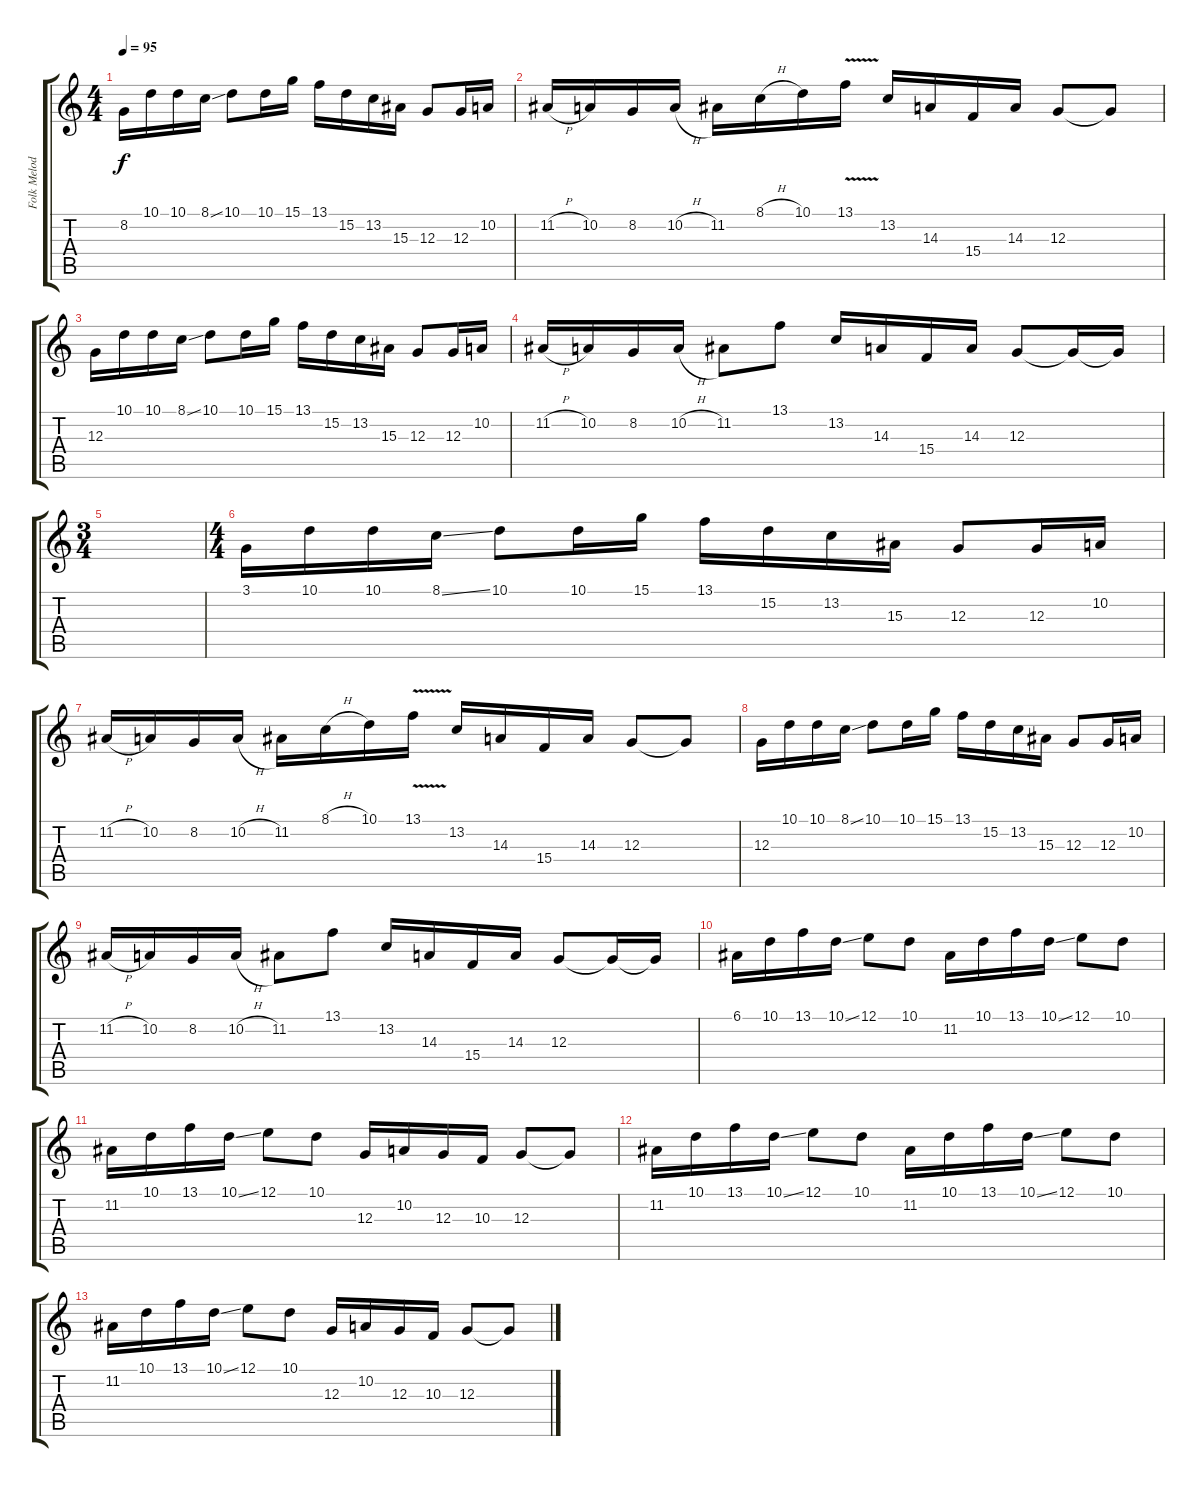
\track ("Folk Melody Track 2" "Folk Melod") {instrument accordion}
\staff {score tabs}
\tuning (E4 B3 G3 D3 A2 E2) {hide}
\ts (4 4)
\tempo 95
\clef g2
\ks c
8.2.16{dy f instrument accordion} 10.1.16 10.1.16 8.1{ss}.16 10.1.8 10.1.16 15.1.16 13.1.16 15.2.16 13.2.16 15.3.16 12.3.8 12.3.16 10.2.16 |
11.2{h}.16 10.2.16 8.2.16 10.2{h}.16 11.2.16 8.1{h}.16 10.1.16 13.1{v}.16 13.2.16 14.3.16 15.4.16 14.3.16 12.3.8 12.3{t}.8 |
12.3.16 10.1.16 10.1.16 8.1{ss}.16 10.1.8 10.1.16 15.1.16 13.1.16 15.2.16 13.2.16 15.3.16 12.3.8 12.3.16 10.2.16 |
11.2{h}.16 10.2.16 8.2.16 10.2{h}.16 11.2.8 13.1.8 13.2.16 14.3.16 15.4.16 14.3.16 12.3.8 12.3{t}.16 12.3{t}.16 |
\ts (3 4)
|
\ts (4 4)
3.1.16 10.1.16 10.1.16 8.1{ss}.16 10.1.8 10.1.16 15.1.16 13.1.16 15.2.16 13.2.16 15.3.16 12.3.8 12.3.16 10.2.16 |
11.2{h}.16 10.2.16 8.2.16 10.2{h}.16 11.2.16 8.1{h}.16 10.1.16 13.1{v}.16 13.2.16 14.3.16 15.4.16 14.3.16 12.3.8 12.3{t}.8 |
12.3.16 10.1.16 10.1.16 8.1{ss}.16 10.1.8 10.1.16 15.1.16 13.1.16 15.2.16 13.2.16 15.3.16 12.3.8 12.3.16 10.2.16 |
11.2{h}.16 10.2.16 8.2.16 10.2{h}.16 11.2.8 13.1.8 13.2.16 14.3.16 15.4.16 14.3.16 12.3.8 12.3{t}.16 12.3{t}.16 |
6.1.16 10.1.16 13.1.16 10.1{ss}.16 12.1.8 10.1.8 11.2.16 10.1.16 13.1.16 10.1{ss}.16 12.1.8 10.1.8 |
11.2.16 10.1.16 13.1.16 10.1{ss}.16 12.1.8 10.1.8 12.3.16 10.2.16 12.3.16 10.3.16 12.3.8 12.3{t}.8 |
11.2.16 10.1.16 13.1.16 10.1{ss}.16 12.1.8 10.1.8 11.2.16 10.1.16 13.1.16 10.1{ss}.16 12.1.8 10.1.8 |
11.2.16 10.1.16 13.1.16 10.1{ss}.16 12.1.8 10.1.8 12.3.16 10.2.16 12.3.16 10.3.16 12.3.8 12.3{t}.8
